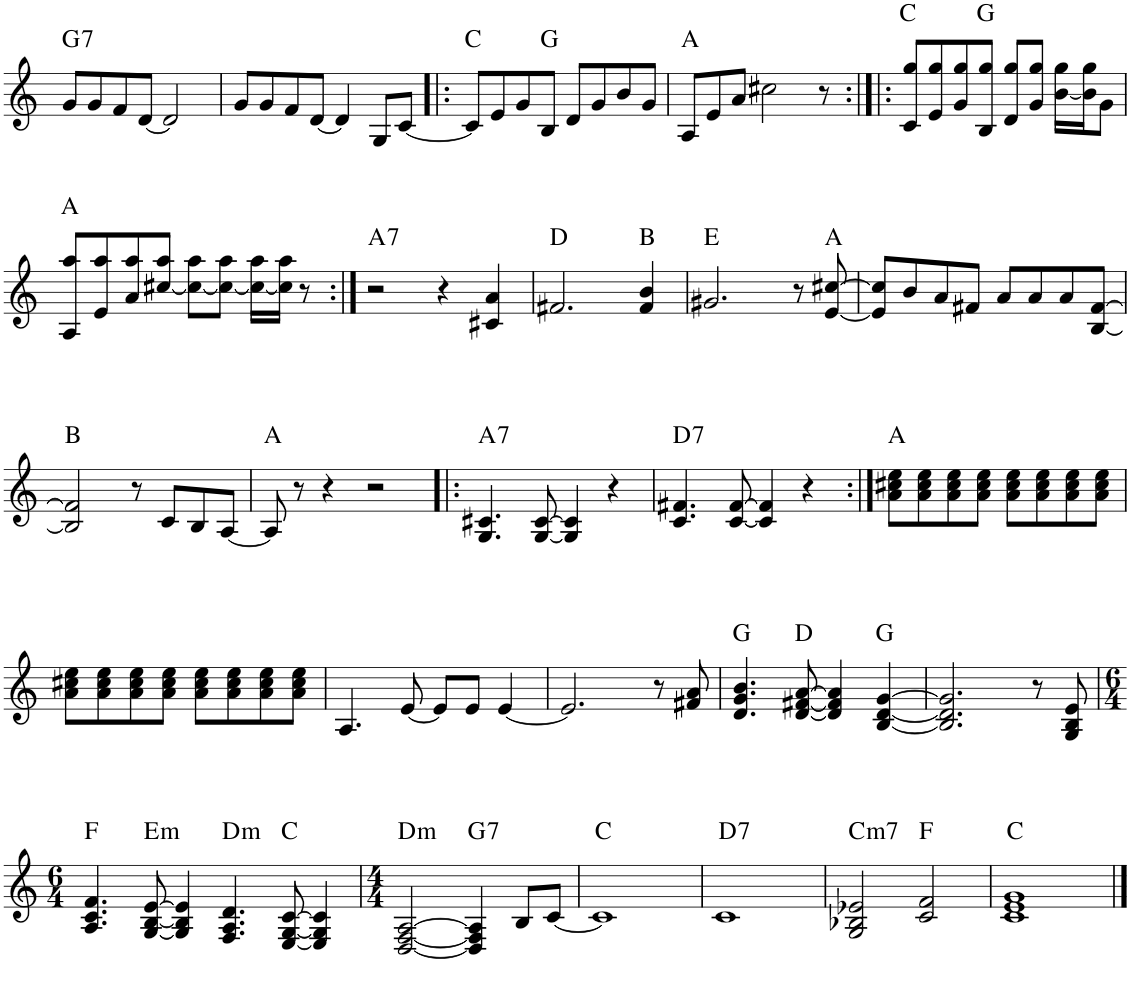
**kern	**harte
*part1	*part1
*staff1	*
*I"Piano	*
*I'Pno.	*
!!LO:PB:g=z
*clefG2	*
*k[]	*
*M4/4	*
=54	=54
!	!LO:H:kt=7
8g/L	G:7
8g/	.
8f/	.
[8d/J	.
2d/]	.
=55	=55
8g/L	.
8g/	.
8f/	.
[8d/J	.
4d/]	.
8G/L	.
[8c/J	.
=56!|:	=56!|:
8c/L]	C:maj
8e/	.
8g/	.
8B/J	G:maj
8d/L	.
8g/	.
8b/	.
8g/J	.
=57	=57
8A/L	A:maj
8e/	.
8a/J	.
2cc#X\	.
8r	.
=58:|!|:	=58:|!|:
8c/ 8gg/L	C:maj
8e/ 8gg/	.
8g/ 8gg/	.
8B/ 8gg/J	G:maj
8d/ 8gg/L	.
8g/ 8gg/J	.
[16b\ 16gg\LL	.
16b\] 16gg\J	.
8g\J	.
!!LO:LB:g=z
=59	=59
8A/ 8aa/L	A:maj
8e/ 8aa/	.
8a/ 8aa/	.
[8cc#X/ 8aa/J	.
8cc#\_ 8aa\L	.
8cc#\_ 8aa\J	.
16cc#\_ 16aa\LL	.
16cc#\] 16aa\JJ	.
8r	.
=60:|!	=60:|!
!	!LO:H:kt=7
2r	A:7
4r	.
4c#X/ 4a/	.
=61	=61
2.f#X/	D:maj
4f#/ 4b/	B:maj
=62	=62
2.g#X/	E:maj
8r	.
[8e/ [8cc#X/	A:maj
=63	=63
8e/] 8cc#/]L	.
8b/	.
8a/	.
8f#X/J	.
8a/L	.
8a/	.
8a/	.
[8B/ [8f#/J	.
!!LO:LB:g=z
=64	=64
2B/] 2f#/]	B:maj
8r	.
8c/L	.
8B/	.
[8A/J	.
=65	=65
8A/]	A:maj
8r	.
4r	.
2r	.
=66!|:	=66!|:
!	!LO:H:kt=7
4.G/ 4.c#X/	A:7
[8G/ [8c#/	.
4G/] 4c#/]	.
4r	.
=67	=67
!	!LO:H:kt=7
4.c/ 4.f#X/	D:7
[8c/ [8f#/	.
4c/] 4f#/]	.
4r	.
=68:|!	=68:|!
8a\ 8cc#X\ 8ee\L	A:maj
8a\ 8cc#\ 8ee\	.
8a\ 8cc#\ 8ee\	.
8a\ 8cc#\ 8ee\J	.
8a\ 8cc#\ 8ee\L	.
8a\ 8cc#\ 8ee\	.
8a\ 8cc#\ 8ee\	.
8a\ 8cc#\ 8ee\J	.
!!LO:LB:g=z
=69	=69
8a\ 8cc#X\ 8ee\L	.
8a\ 8cc#\ 8ee\	.
8a\ 8cc#\ 8ee\	.
8a\ 8cc#\ 8ee\J	.
8a\ 8cc#\ 8ee\L	.
8a\ 8cc#\ 8ee\	.
8a\ 8cc#\ 8ee\	.
8a\ 8cc#\ 8ee\J	.
=70	=70
4.A/	.
[8e/	.
8e/L]	.
8e/J	.
[4e/	.
=71	=71
2.e/]	.
8r	.
8f#X/ 8a/	.
=72	=72
*k[]	*
4.d/ 4.g/ 4.b/	G:maj
[8d/ [8f#X/ [8a/	D:maj
4d/] 4f#/] 4a/]	.
[4B/ [4d/ [4g/	G:maj
=73	=73
2.B/] 2.d/] 2.g/]	.
8r	.
8G/ 8B/ 8e/	.
!!LO:LB:g=z
=74	=74
*M6/4	*
4.A/ 4.c/ 4.f/	F:maj
!	!LO:H:kt=m
[8G/ [8B/ [8e/	E:min
4G/] 4B/] 4e/]	.
!	!LO:H:kt=m
4.F/ 4.A/ 4.d/	D:min
[8E/ [8G/ [8c/	C:maj
4E/] 4G/] 4c/]	.
=75	=75
*M4/4	*
!	!LO:H:kt=m
[2D/ [2F/ [2A/	D:min
!	!LO:H:kt=7
4D/] 4F/] 4A/]	G:7
8B/L	.
[8c/J	.
=76	=76
1c]	C:maj
=77	=77
!	!LO:H:kt=7
1c	D:7
=78	=78
!	!LO:H:kt=m7
2G/ 2B-X/ 2e-X/	C:min7
2c/ 2f/	F:maj
=79	=79
1c 1e 1g	C:maj
==	==
*-	*-
